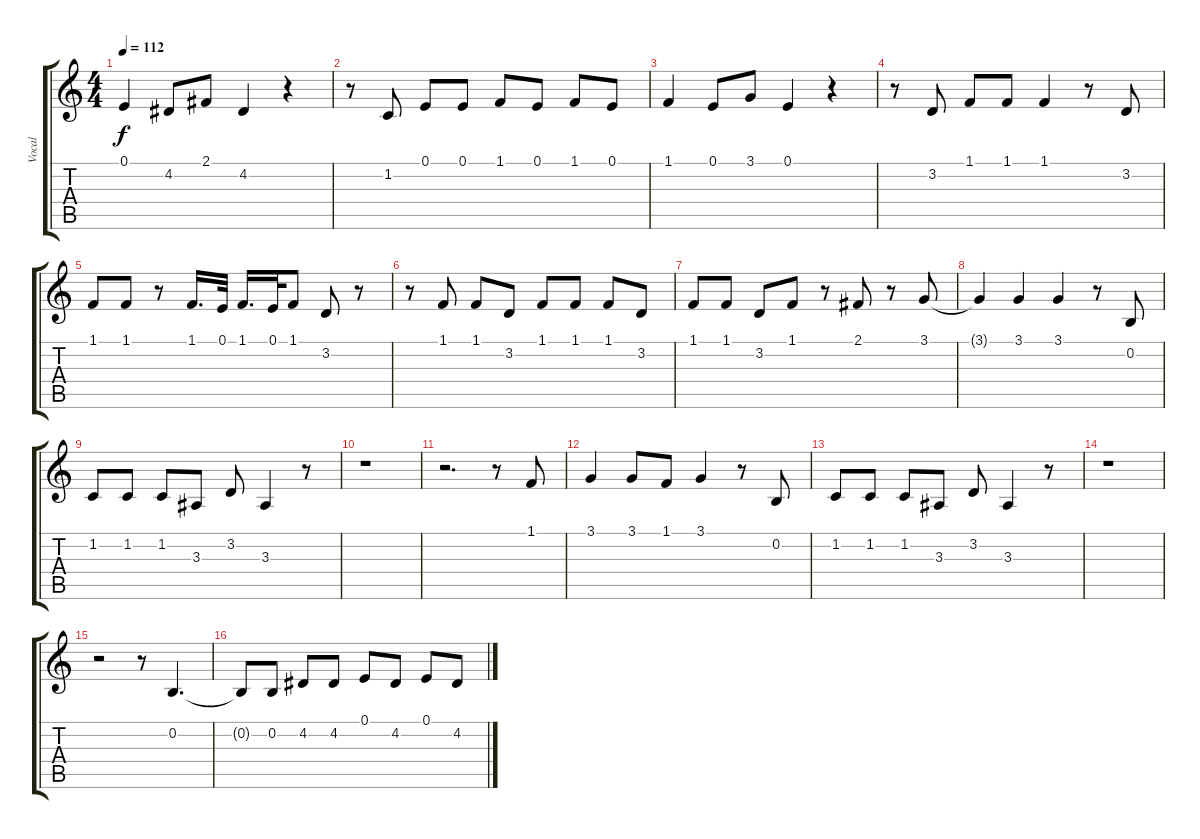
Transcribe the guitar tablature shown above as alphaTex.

\track ("Vocal" "Vocal") {instrument lead2sawtooth}
\staff {score tabs}
\tuning (E4 B3 G3 D3 A2 E2) {hide}
\ts (4 4)
\tempo 112
\clef g2
\ks c
0.1.4{dy f} 4.2.8 2.1.8 4.2.4 r.4 |
r.8 1.2.8 0.1.8 0.1.8 1.1.8 0.1.8 1.1.8 0.1.8 |
1.1.4 0.1.8 3.1.8 0.1.4 r.4 |
r.8 3.2.8 1.1.8 1.1.8 1.1.4 r.8 3.2.8 |
1.1.8 1.1.8 r.8 1.1.16{d} 0.1.32 1.1.16{d} 0.1.32 1.1.8 3.2.8 r.8 |
r.8 1.1.8 1.1.8 3.2.8 1.1.8 1.1.8 1.1.8 3.2.8 |
1.1.8 1.1.8 3.2.8 1.1.8 r.8 2.1.8 r.8 3.1.8 |
3.1{t}.4 3.1.4 3.1.4 r.8 0.2.8 |
1.2.8 1.2.8 1.2.8 3.3.8 3.2.8 3.3.4 r.8 |
r.1 |
r.2{d} r.8 1.1.8 |
3.1.4 3.1.8 1.1.8 3.1.4 r.8 0.2.8 |
1.2.8 1.2.8 1.2.8 3.3.8 3.2.8 3.3.4 r.8 |
r.1 |
r.2 r.8 0.2.4{d} |
0.2{t}.8 0.2.8 4.2.8 4.2.8 0.1.8 4.2.8 0.1.8 4.2.8
